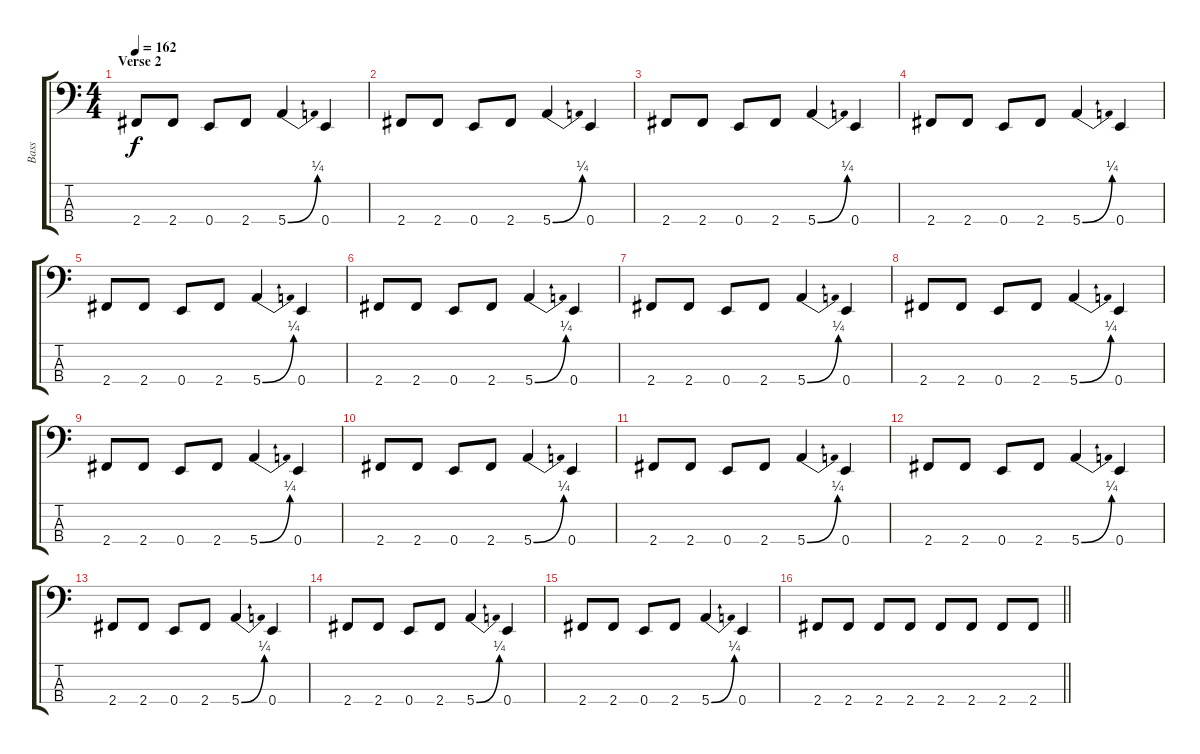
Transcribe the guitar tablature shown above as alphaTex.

\track ("Bass" "Bass") {instrument electricbasspick}
\staff {score tabs}
\tuning (G2 D2 A1 E1) {hide}
\ts (4 4)
\section ("" "Verse 2")
\tempo 162
\clef f4
\ks c
2.4.8{dy f} 2.4.8 0.4.8 2.4.8 5.4{be (bend 0 0 60 1)}.4 0.4.4 |
2.4.8 2.4.8 0.4.8 2.4.8 5.4{be (bend 0 0 60 1)}.4 0.4.4 |
2.4.8 2.4.8 0.4.8 2.4.8 5.4{be (bend 0 0 60 1)}.4 0.4.4 |
2.4.8 2.4.8 0.4.8 2.4.8 5.4{be (bend 0 0 60 1)}.4 0.4.4 |
2.4.8 2.4.8 0.4.8 2.4.8 5.4{be (bend 0 0 60 1)}.4 0.4.4 |
2.4.8 2.4.8 0.4.8 2.4.8 5.4{be (bend 0 0 60 1)}.4 0.4.4 |
2.4.8 2.4.8 0.4.8 2.4.8 5.4{be (bend 0 0 60 1)}.4 0.4.4 |
2.4.8 2.4.8 0.4.8 2.4.8 5.4{be (bend 0 0 60 1)}.4 0.4.4 |
2.4.8 2.4.8 0.4.8 2.4.8 5.4{be (bend 0 0 60 1)}.4 0.4.4 |
2.4.8 2.4.8 0.4.8 2.4.8 5.4{be (bend 0 0 60 1)}.4 0.4.4 |
2.4.8 2.4.8 0.4.8 2.4.8 5.4{be (bend 0 0 60 1)}.4 0.4.4 |
2.4.8 2.4.8 0.4.8 2.4.8 5.4{be (bend 0 0 60 1)}.4 0.4.4 |
2.4.8 2.4.8 0.4.8 2.4.8 5.4{be (bend 0 0 60 1)}.4 0.4.4 |
2.4.8 2.4.8 0.4.8 2.4.8 5.4{be (bend 0 0 60 1)}.4 0.4.4 |
2.4.8 2.4.8 0.4.8 2.4.8 5.4{be (bend 0 0 60 1)}.4 0.4.4 |
\barLineRight lightlight
2.4.8 2.4.8 2.4.8 2.4.8 2.4.8 2.4.8 2.4.8 2.4.8
